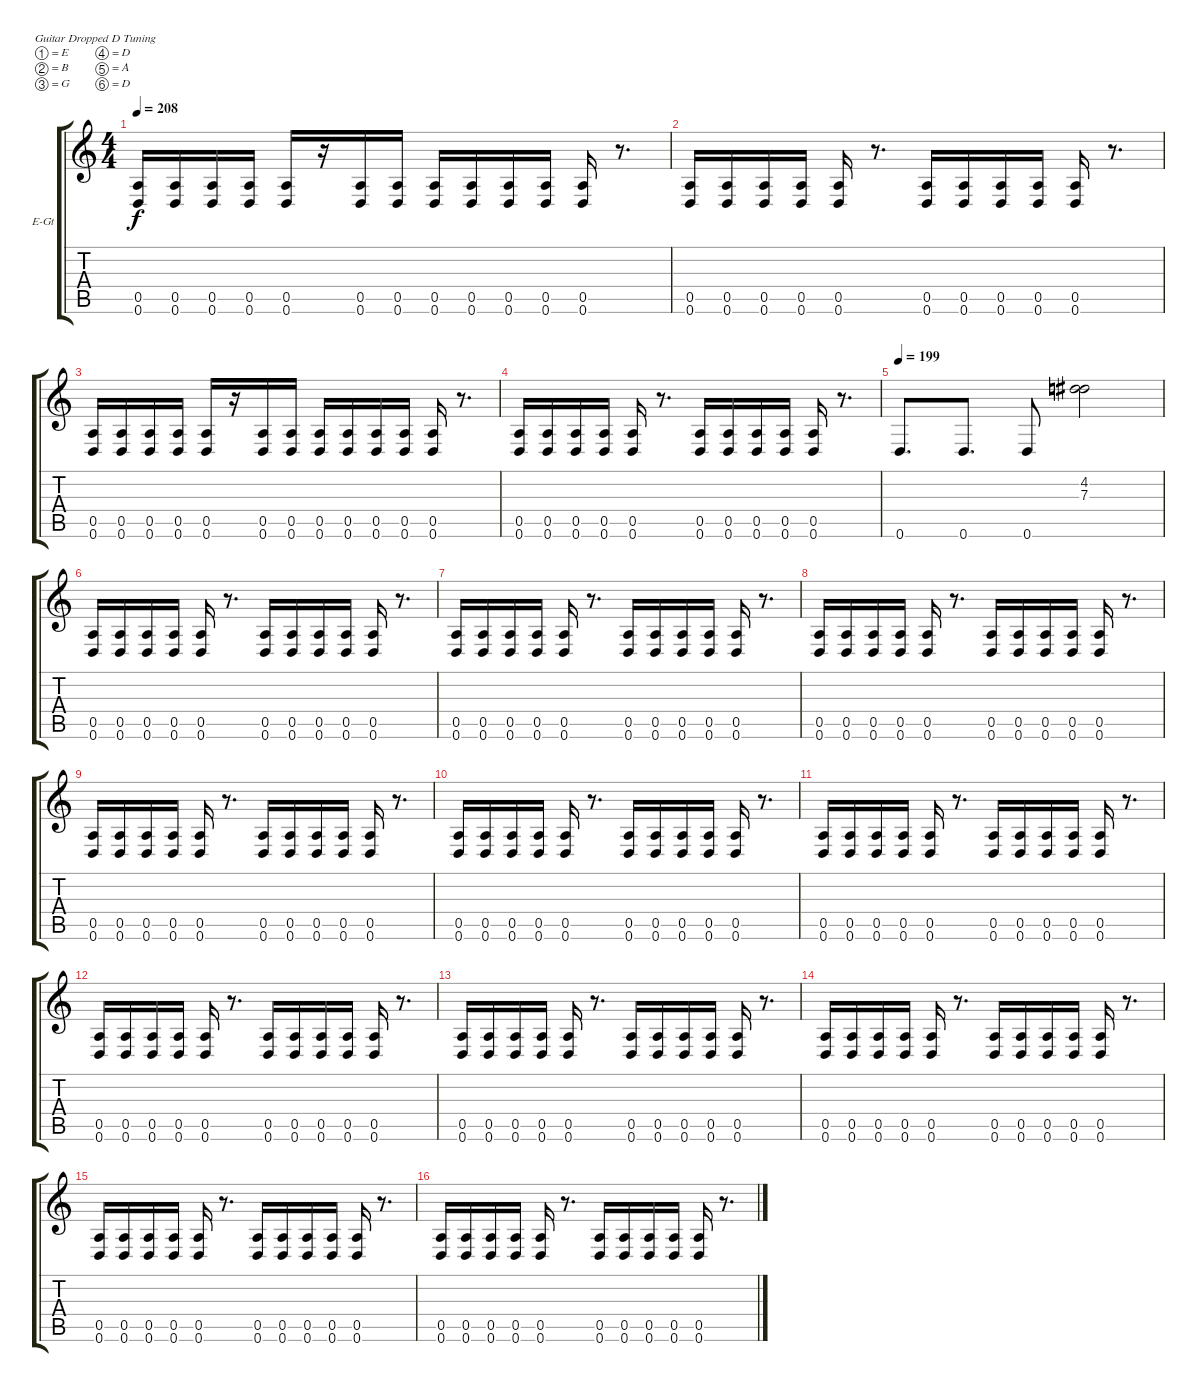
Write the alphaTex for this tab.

\bracketExtendMode groupsimilarinstruments
\firstSystemTrackNameOrientation horizontal
\otherSystemsTrackNameOrientation horizontal
\track ("Guitar" "E-Gt") {instrument overdrivenguitar}
\staff {score tabs}
\tuning (E4 B3 G3 D3 A2 D2)
\ts (4 4)
\tempo 208
\clef g2
\ks c
(0.5 0.6).16{dy f} (0.5 0.6).16 (0.5 0.6).16 (0.5 0.6).16 (0.5 0.6).16 r.16 (0.5 0.6).16 (0.5 0.6).16 (0.5 0.6).16 (0.5 0.6).16 (0.5 0.6).16 (0.5 0.6).16 (0.5 0.6).16 r.8{d} |
(0.5 0.6).16 (0.5 0.6).16 (0.5 0.6).16 (0.5 0.6).16 (0.5 0.6).16 r.8{d} (0.5 0.6).16 (0.5 0.6).16 (0.5 0.6).16 (0.5 0.6).16 (0.5 0.6).16 r.8{d} |
(0.5 0.6).16 (0.5 0.6).16 (0.5 0.6).16 (0.5 0.6).16 (0.5 0.6).16 r.16 (0.5 0.6).16 (0.5 0.6).16 (0.5 0.6).16 (0.5 0.6).16 (0.5 0.6).16 (0.5 0.6).16 (0.5 0.6).16 r.8{d} |
(0.5 0.6).16 (0.5 0.6).16 (0.5 0.6).16 (0.5 0.6).16 (0.5 0.6).16 r.8{d} (0.5 0.6).16 (0.5 0.6).16 (0.5 0.6).16 (0.5 0.6).16 (0.5 0.6).16 r.8{d} |
\tempo 199
0.6.8{d} 0.6.8{d} 0.6.8 (4.2 7.3).2 |
(0.5 0.6).16 (0.5 0.6).16 (0.5 0.6).16 (0.5 0.6).16 (0.5 0.6).16 r.8{d} (0.5 0.6).16 (0.5 0.6).16 (0.5 0.6).16 (0.5 0.6).16 (0.5 0.6).16 r.8{d} |
(0.5 0.6).16 (0.5 0.6).16 (0.5 0.6).16 (0.5 0.6).16 (0.5 0.6).16 r.8{d} (0.5 0.6).16 (0.5 0.6).16 (0.5 0.6).16 (0.5 0.6).16 (0.5 0.6).16 r.8{d} |
(0.5 0.6).16 (0.5 0.6).16 (0.5 0.6).16 (0.5 0.6).16 (0.5 0.6).16 r.8{d} (0.5 0.6).16 (0.5 0.6).16 (0.5 0.6).16 (0.5 0.6).16 (0.5 0.6).16 r.8{d} |
(0.5 0.6).16 (0.5 0.6).16 (0.5 0.6).16 (0.5 0.6).16 (0.5 0.6).16 r.8{d} (0.5 0.6).16 (0.5 0.6).16 (0.5 0.6).16 (0.5 0.6).16 (0.5 0.6).16 r.8{d} |
(0.5 0.6).16 (0.5 0.6).16 (0.5 0.6).16 (0.5 0.6).16 (0.5 0.6).16 r.8{d} (0.5 0.6).16 (0.5 0.6).16 (0.5 0.6).16 (0.5 0.6).16 (0.5 0.6).16 r.8{d} |
(0.5 0.6).16 (0.5 0.6).16 (0.5 0.6).16 (0.5 0.6).16 (0.5 0.6).16 r.8{d} (0.5 0.6).16 (0.5 0.6).16 (0.5 0.6).16 (0.5 0.6).16 (0.5 0.6).16 r.8{d} |
(0.5 0.6).16 (0.5 0.6).16 (0.5 0.6).16 (0.5 0.6).16 (0.5 0.6).16 r.8{d} (0.5 0.6).16 (0.5 0.6).16 (0.5 0.6).16 (0.5 0.6).16 (0.5 0.6).16 r.8{d} |
(0.5 0.6).16 (0.5 0.6).16 (0.5 0.6).16 (0.5 0.6).16 (0.5 0.6).16 r.8{d} (0.5 0.6).16 (0.5 0.6).16 (0.5 0.6).16 (0.5 0.6).16 (0.5 0.6).16 r.8{d} |
(0.5 0.6).16 (0.5 0.6).16 (0.5 0.6).16 (0.5 0.6).16 (0.5 0.6).16 r.8{d} (0.5 0.6).16 (0.5 0.6).16 (0.5 0.6).16 (0.5 0.6).16 (0.5 0.6).16 r.8{d} |
(0.5 0.6).16 (0.5 0.6).16 (0.5 0.6).16 (0.5 0.6).16 (0.5 0.6).16 r.8{d} (0.5 0.6).16 (0.5 0.6).16 (0.5 0.6).16 (0.5 0.6).16 (0.5 0.6).16 r.8{d} |
(0.5 0.6).16 (0.5 0.6).16 (0.5 0.6).16 (0.5 0.6).16 (0.5 0.6).16 r.8{d} (0.5 0.6).16 (0.5 0.6).16 (0.5 0.6).16 (0.5 0.6).16 (0.5 0.6).16 r.8{d}
